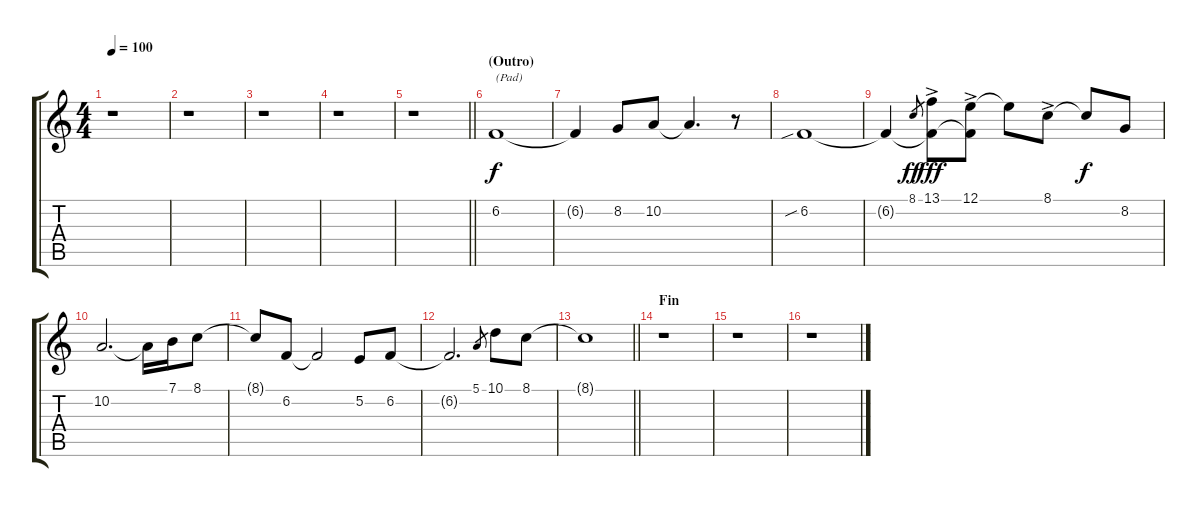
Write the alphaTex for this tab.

\track "" {instrument pad7halo}
\staff {score tabs}
\tuning (E4 B3 G3 D3 A2 E2) {hide}
\ts (4 4)
\tempo 100
\clef g2
\ks c
r.1{dy fff} |
r.1 |
r.1 |
r.1 |
\barLineRight lightlight
r.1 |
\section ("" "(Outro)")
6.2.1{txt "(Pad)" dy f volume 12 instrument pad7halo} |
6.2{t}.4 8.2.8 10.2.8 10.2{t}.4{d} r.8 |
6.2{sib}.1 |
6.2{t}.4 8.1.8{gr dy ff} (13.1{ac} 6.2{t}).8{dy fff} (12.1{ac} 6.2{t}).8 12.1{t}.8 8.1{ac}.8 8.1{t}.8{dy f} 8.2.8 |
10.2.2{d} 10.2{t}.16 7.1.16 8.1.8 |
8.1{t}.8 6.2.8 6.2{t}.2 5.2.8 6.2.8 |
6.2{t}.2{d} 5.1.8{gr} 10.1.8 8.1.8 |
\barLineRight lightlight
8.1{t}.1 |
\section ("" "Fin")
r.1 |
r.1 |
r.1
